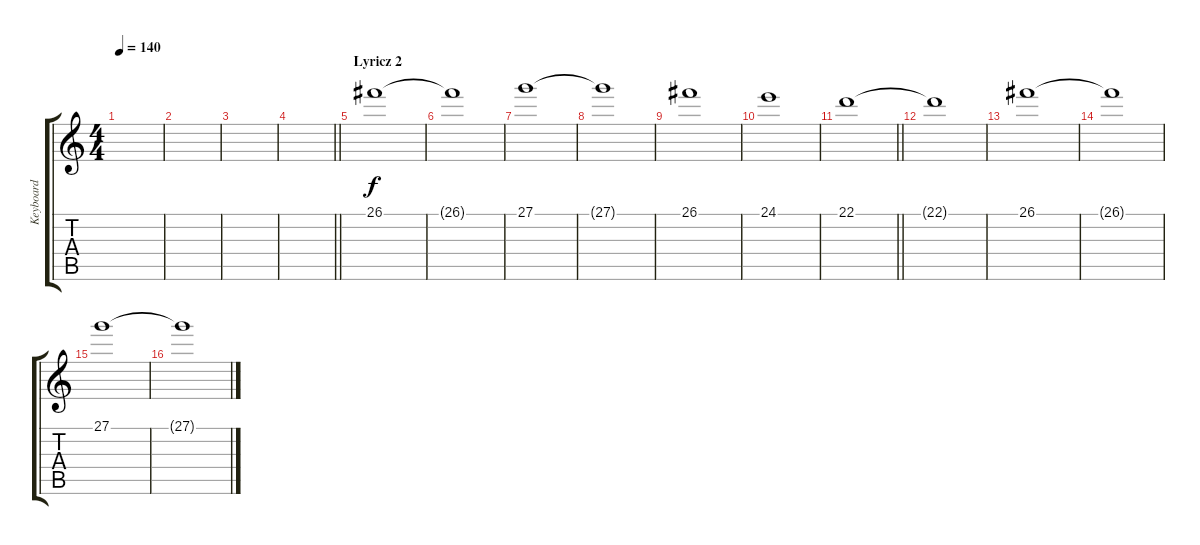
\track ("Keyboard" "Keyboard") {instrument stringensemble2}
\staff {score tabs}
\tuning (E4 B3 G3 D3 A2 E2) {hide}
\ts (4 4)
\tempo 140
\clef g2
\ks c
|
|
|
\barLineRight lightlight
|
\section ("" "Lyricz 2")
26.1.1 |
26.1{t}.1 |
27.1.1 |
27.1{t}.1 |
26.1.1 |
24.1.1 |
\barLineRight lightlight
22.1.1 |
22.1{t}.1 |
26.1.1 |
26.1{t}.1 |
27.1.1 |
27.1{t}.1
